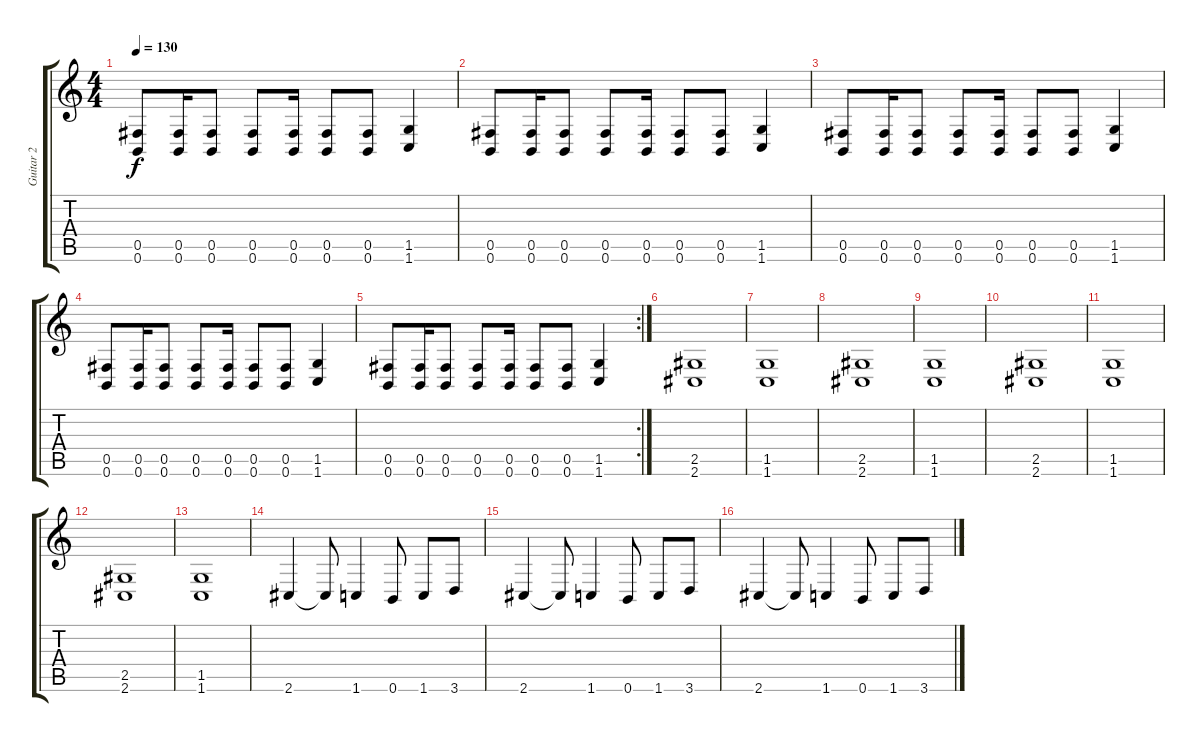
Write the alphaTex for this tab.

\track ("Guitar 2" "Guitar 2") {instrument distortionguitar}
\staff {score tabs}
\tuning (Db4 Ab3 E3 B2 Gb2 B1) {hide}
\ts (4 4)
\tempo 130
\clef g2
\ks c
(0.5 0.6).8{dy f} (0.5 0.6).16 (0.5 0.6).8 (0.5 0.6).8 (0.5 0.6).16 (0.5 0.6).8 (0.5 0.6).8 (1.5 1.6).4 |
(0.5 0.6).8 (0.5 0.6).16 (0.5 0.6).8 (0.5 0.6).8 (0.5 0.6).16 (0.5 0.6).8 (0.5 0.6).8 (1.5 1.6).4 |
(0.5 0.6).8 (0.5 0.6).16 (0.5 0.6).8 (0.5 0.6).8 (0.5 0.6).16 (0.5 0.6).8 (0.5 0.6).8 (1.5 1.6).4 |
(0.5 0.6).8 (0.5 0.6).16 (0.5 0.6).8 (0.5 0.6).8 (0.5 0.6).16 (0.5 0.6).8 (0.5 0.6).8 (1.5 1.6).4 |
\rc 2
(0.5 0.6).8 (0.5 0.6).16 (0.5 0.6).8 (0.5 0.6).8 (0.5 0.6).16 (0.5 0.6).8 (0.5 0.6).8 (1.5 1.6).4 |
(2.5 2.6).1 |
(1.5 1.6).1 |
(2.5 2.6).1 |
(1.5 1.6).1 |
(2.5 2.6).1 |
(1.5 1.6).1 |
(2.5 2.6).1 |
(1.5 1.6).1 |
2.6.4 2.6{t}.8 1.6.4 0.6.8 1.6.8 3.6.8 |
2.6.4 2.6{t}.8 1.6.4 0.6.8 1.6.8 3.6.8 |
2.6.4 2.6{t}.8 1.6.4 0.6.8 1.6.8 3.6.8
